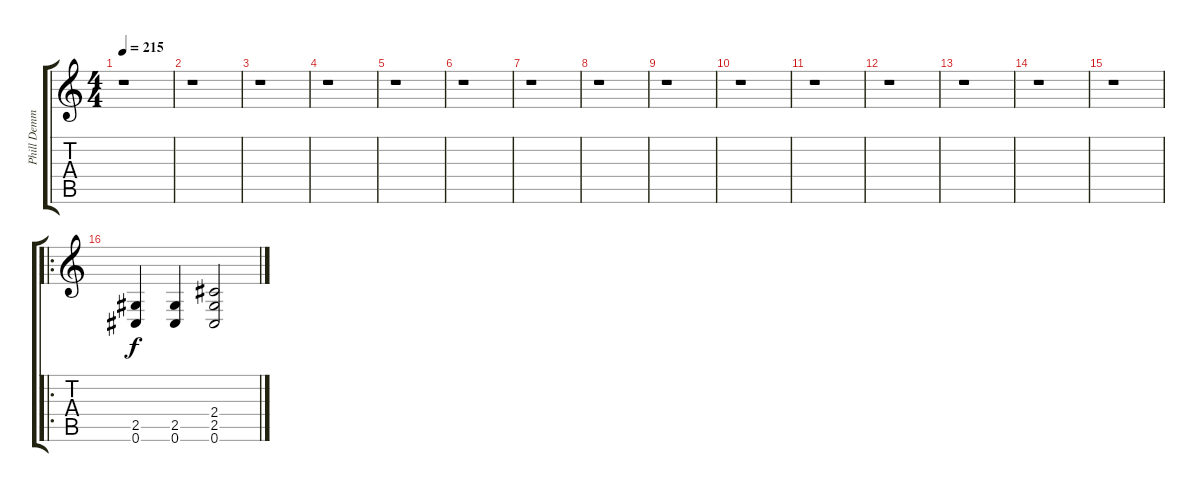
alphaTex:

\track ("Phill Demmel" "Phill Demm") {instrument distortionguitar}
\staff {score tabs}
\tuning (Db4 Ab3 E3 B2 Gb2 Db2) {hide}
\ts (4 4)
\tempo 215
\clef g2
\ks c
r.1{dy f} |
r.1 |
r.1 |
r.1 |
r.1 |
r.1 |
r.1 |
r.1 |
r.1 |
r.1 |
r.1 |
r.1 |
r.1 |
r.1 |
r.1 |
\ro
(2.5 0.6).4 (2.5 0.6).4 (2.4 2.5 0.6).2
